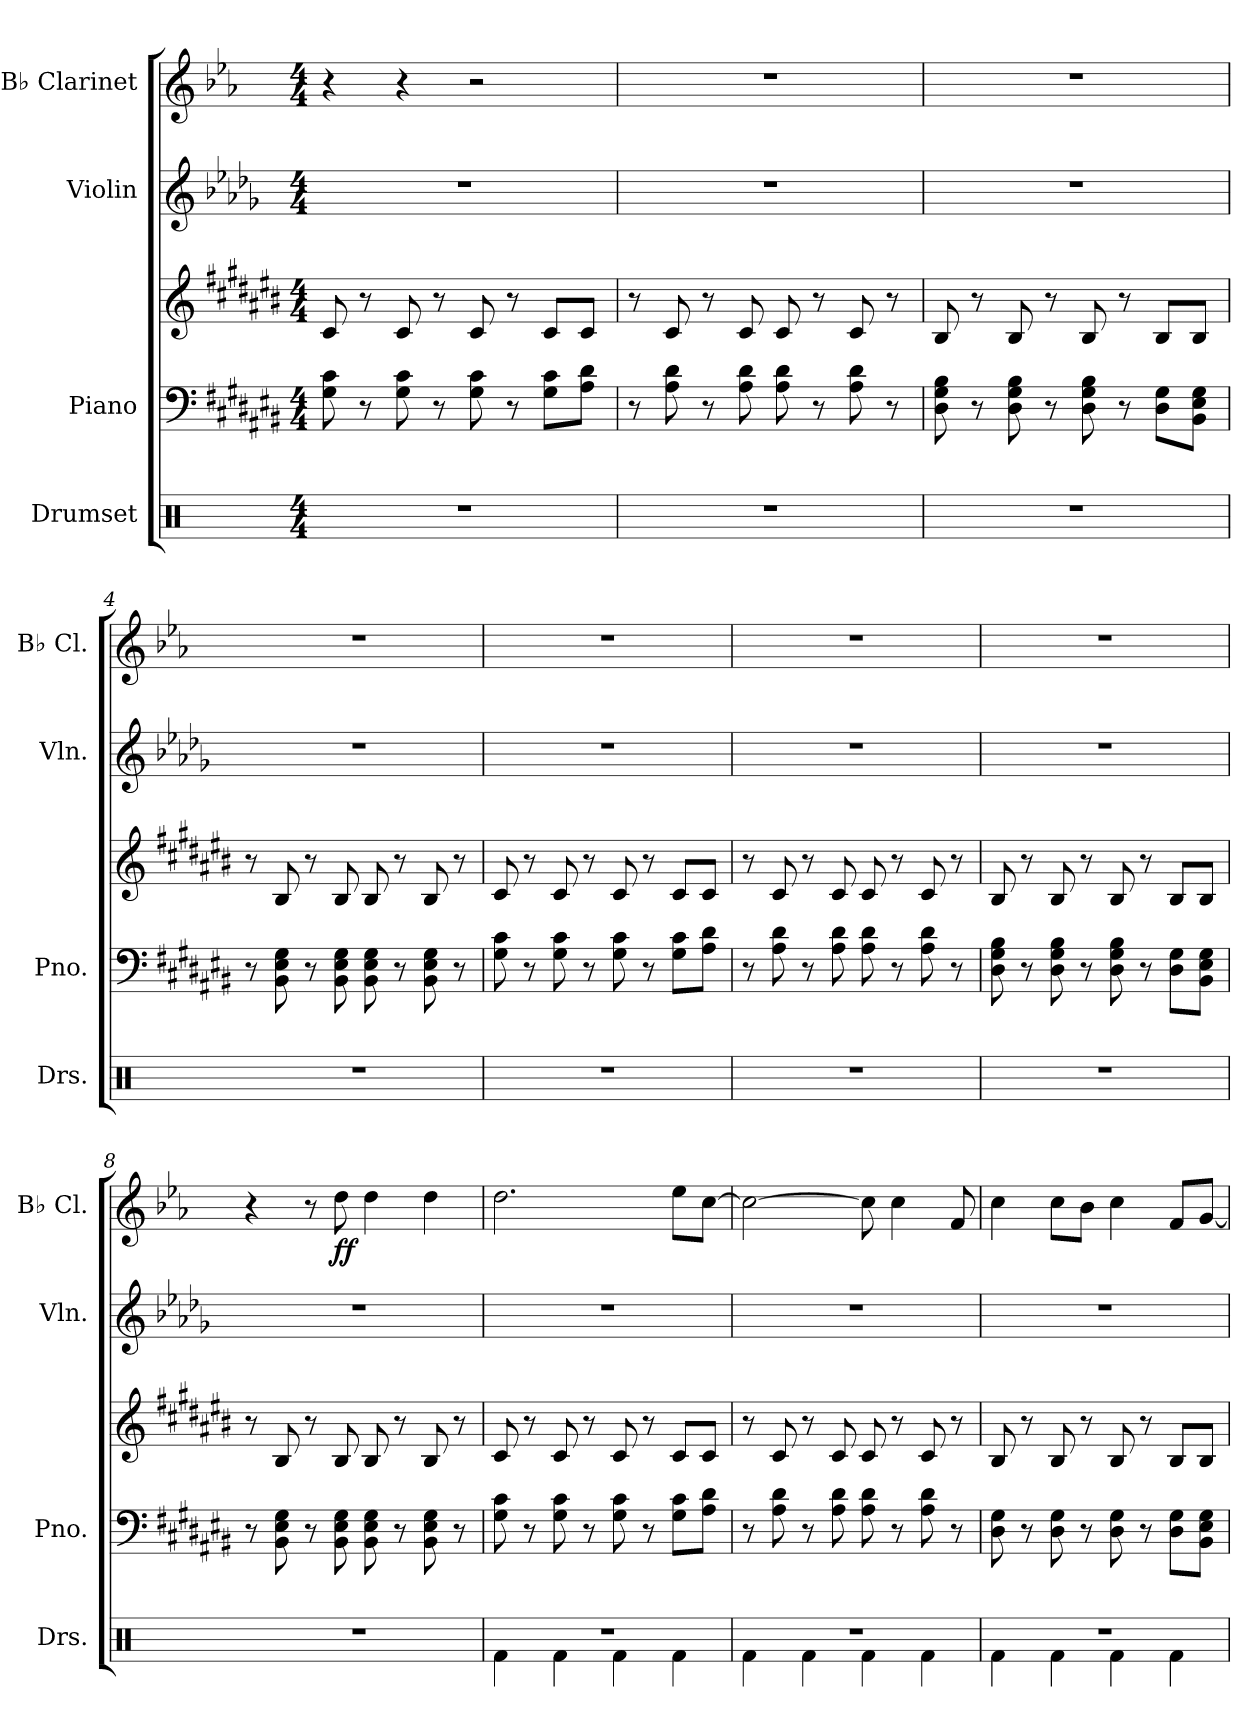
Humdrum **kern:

**kern	**kern	**kern	**kern	**kern	**dynam
*part4	*part3	*part3	*part2	*part1	*part1
*staff5	*staff4	*staff3	*staff2	*staff1	*staff1
*I"Drumset	*I"Piano	*	*I"Violin	*I"B♭ Clarinet	*
*I'Drs.	*I'Pno.	*	*I'Vln.	*I'B♭ Cl.	*
*clefX	*clefF4	*clefG2	*clefG2	*clefG2	*
*	*	*	*	*ITrd1c2	*
*k[]	*k[f#c#g#d#a#e#b#]	*k[f#c#g#d#a#e#b#]	*k[b-e-a-d-g-]	*k[b-e-a-d-g-]	*
*M4/4	*M4/4	*M4/4	*M4/4	*M4/4	*
=1	=1	=1	=1	=1	=1
1r	8G#\ 8c#\	8c#/	1r	4r	.
.	8r	8r	.	.	.
.	8G#\ 8c#\	8c#/	.	4r	.
.	8r	8r	.	.	.
.	8G#\ 8c#\	8c#/	.	2r	.
.	8r	8r	.	.	.
.	8G#\ 8c#\L	8c#/L	.	.	.
.	8A#\ 8d#\J	8c#/J	.	.	.
=2	=2	=2	=2	=2	=2
1r	8r	8r	1r	1r	.
.	8A#\ 8d#\	8c#/	.	.	.
.	8r	8r	.	.	.
.	8A#\ 8d#\	8c#/	.	.	.
.	8A#\ 8d#\	8c#/	.	.	.
.	8r	8r	.	.	.
.	8A#\ 8d#\	8c#/	.	.	.
.	8r	8r	.	.	.
=3	=3	=3	=3	=3	=3
1r	8D#\ 8G#\ 8B#\	8B#/	1r	1r	.
.	8r	8r	.	.	.
.	8D#\ 8G#\ 8B#\	8B#/	.	.	.
.	8r	8r	.	.	.
.	8D#\ 8G#\ 8B#\	8B#/	.	.	.
.	8r	8r	.	.	.
.	8D#\ 8G#\L	8B#/L	.	.	.
.	8BB#\ 8E#\ 8G#\J	8B#/J	.	.	.
!!LO:LB:g=z
=4	=4	=4	=4	=4	=4
1r	8r	8r	1r	1r	.
.	8BB#\ 8E#\ 8G#\	8B#/	.	.	.
.	8r	8r	.	.	.
.	8BB#\ 8E#\ 8G#\	8B#/	.	.	.
.	8BB#\ 8E#\ 8G#\	8B#/	.	.	.
.	8r	8r	.	.	.
.	8BB#\ 8E#\ 8G#\	8B#/	.	.	.
.	8r	8r	.	.	.
=5	=5	=5	=5	=5	=5
1r	8G#\ 8c#\	8c#/	1r	1r	.
.	8r	8r	.	.	.
.	8G#\ 8c#\	8c#/	.	.	.
.	8r	8r	.	.	.
.	8G#\ 8c#\	8c#/	.	.	.
.	8r	8r	.	.	.
.	8G#\ 8c#\L	8c#/L	.	.	.
.	8A#\ 8d#\J	8c#/J	.	.	.
=6	=6	=6	=6	=6	=6
1r	8r	8r	1r	1r	.
.	8A#\ 8d#\	8c#/	.	.	.
.	8r	8r	.	.	.
.	8A#\ 8d#\	8c#/	.	.	.
.	8A#\ 8d#\	8c#/	.	.	.
.	8r	8r	.	.	.
.	8A#\ 8d#\	8c#/	.	.	.
.	8r	8r	.	.	.
=7	=7	=7	=7	=7	=7
1r	8D#\ 8G#\ 8B#\	8B#/	1r	1r	.
.	8r	8r	.	.	.
.	8D#\ 8G#\ 8B#\	8B#/	.	.	.
.	8r	8r	.	.	.
.	8D#\ 8G#\ 8B#\	8B#/	.	.	.
.	8r	8r	.	.	.
.	8D#\ 8G#\L	8B#/L	.	.	.
.	8BB#\ 8E#\ 8G#\J	8B#/J	.	.	.
!!LO:PB:g=z
=8	=8	=8	=8	=8	=8
1r	8r	8r	1r	4r	.
.	8BB#\ 8E#\ 8G#\	8B#/	.	.	.
.	8r	8r	.	8r	.
!	!	!	!	!	!LO:DY:b
.	8BB#\ 8E#\ 8G#\	8B#/	.	8cc\	ff
.	8BB#\ 8E#\ 8G#\	8B#/	.	4cc\	.
.	8r	8r	.	.	.
.	8BB#\ 8E#\ 8G#\	8B#/	.	4cc\	.
.	8r	8r	.	.	.
=9	=9	=9	=9	=9	=9
*^	*	*	*	*	*
1r	4Rf\	8G#\ 8c#\	8c#/	1r	2.cc\	.
.	.	8r	8r	.	.	.
.	4Rf\	8G#\ 8c#\	8c#/	.	.	.
.	.	8r	8r	.	.	.
.	4Rf\	8G#\ 8c#\	8c#/	.	.	.
.	.	8r	8r	.	.	.
.	4Rf\	8G#\ 8c#\L	8c#/L	.	8dd-\L	.
.	.	8A#\ 8d#\J	8c#/J	.	[8b-\J	.
=10	=10	=10	=10	=10	=10	=10
1r	4Rf\	8r	8r	1r	2b-\_	.
.	.	8A#\ 8d#\	8c#/	.	.	.
.	4Rf\	8r	8r	.	.	.
.	.	8A#\ 8d#\	8c#/	.	.	.
.	4Rf\	8A#\ 8d#\	8c#/	.	8b-\]	.
.	.	8r	8r	.	4b-\	.
.	4Rf\	8A#\ 8d#\	8c#/	.	.	.
.	.	8r	8r	.	8e-/	.
!!LO:LB:g=z
=11	=11	=11	=11	=11	=11	=11
1r	4Rf\	8D#\ 8G#\	8B#/	1r	4b-\	.
.	.	8r	8r	.	.	.
.	4Rf\	8D#\ 8G#\	8B#/	.	8b-\L	.
.	.	8r	8r	.	8a-\J	.
.	4Rf\	8D#\ 8G#\	8B#/	.	4b-\	.
.	.	8r	8r	.	.	.
.	4Rf\	8D#\ 8G#\L	8B#/L	.	8e-/L	.
.	.	8BB#\ 8E#\ 8G#\J	8B#/J	.	[8f/J	.
*v	*v	*	*	*	*	*
=	=	=	=	=	=
*-	*-	*-	*-	*-	*-
